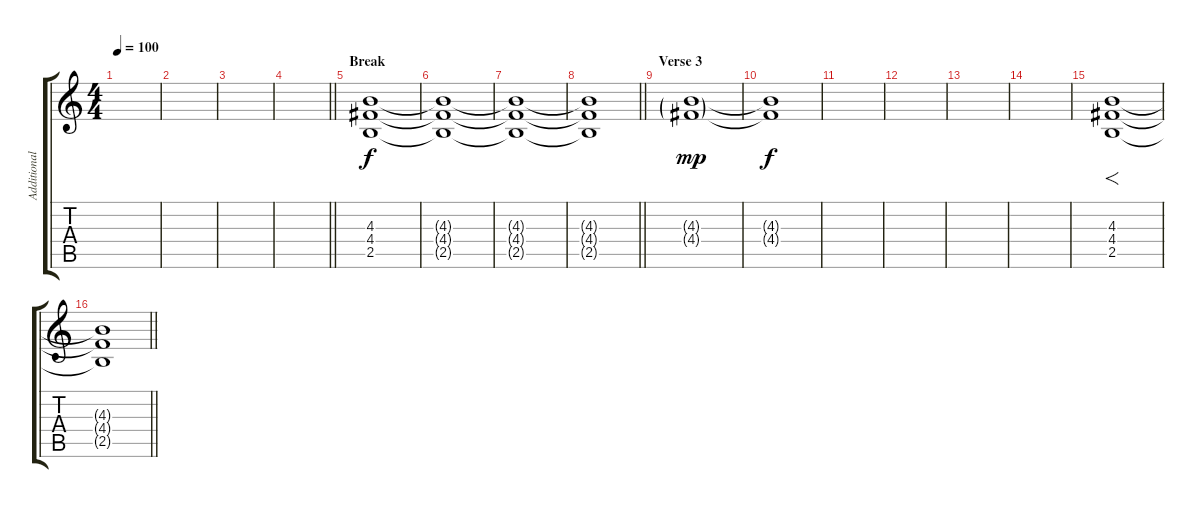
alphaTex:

\track ("Additional Guitar 2" "Additional") {instrument distortionguitar}
\staff {score tabs}
\tuning (E4 B3 G3 D3 A2 E2) {hide}
\ts (4 4)
\tempo 100
\clef g2
\ks c
|
|
|
\barLineRight lightlight
|
\section ("" "Break")
(4.3 4.4 2.5).1{instrument distortionguitar} |
(4.3{t} 4.4{t} 2.5{t}).1{volume 11} |
(4.3{t} 4.4{t} 2.5{t}).1{volume 10} |
\barLineRight lightlight
(4.3{t} 4.4{t} 2.5{t}).1{volume 9} |
\section ("" "Verse 3")
(4.3{g} 4.4{g}).1{dy mp volume 13 instrument guitarharmonics} |
(4.3{t} 4.4{t}).1{dy f} |
|
|
|
|
(4.3 4.4 2.5).1{f instrument distortionguitar} |
\barLineRight lightlight
(4.3{t} 4.4{t} 2.5{t}).1
